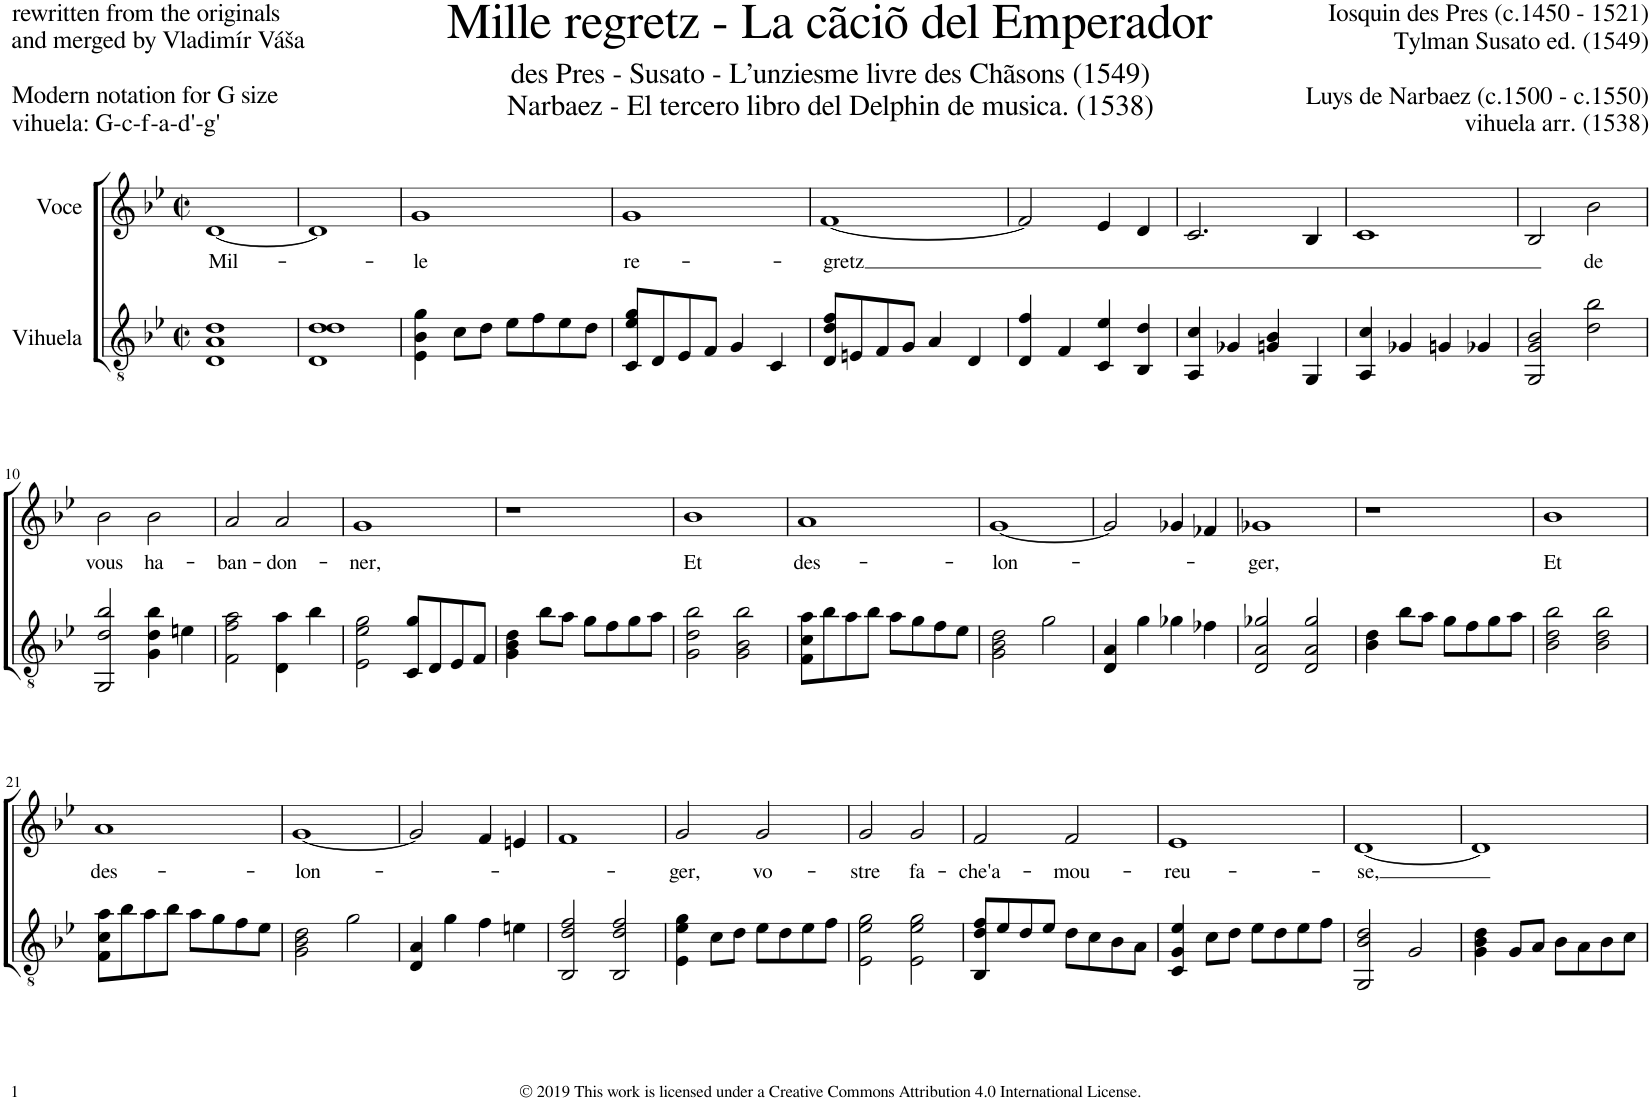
**kern	**kern	**text
*part2	*part1	*part1
*staff2	*staff1	*staff1
*I"Vihuela	*I"Voce	*
*clefGv2	*clefG2	*
*k[b-e-]	*k[b-e-]	*
*M2/2	*M2/2	*
*met(c|)	*met(c|)	*
=1	=1	=1
!	!	!LO:LY:b
1D 1A 1d	[1d	Mil-
=2	=2	=2
1D 1d 1d	1d]	.
=3	=3	=3
!	!	!LO:LY:b
4E-\ 4B-\ 4g\	1g	-le
8c\L	.	.
8d\J	.	.
8e-\L	.	.
8f\	.	.
8e-\	.	.
8d\J	.	.
=4	=4	=4
!	!	!LO:LY:b
8C/ 8e-/ 8g/L	1g	re-
8D/	.	.
8E-/	.	.
8F/J	.	.
4G/	.	.
4C/	.	.
=5	=5	=5
!	!	!LO:LY:b
8D/ 8d/ 8f/L	[1f	-gretz
8En/	.	.
8F/	.	.
8G/J	.	.
4A/	.	.
4D/	.	.
=6	=6	=6
4D/ 4f/	2f/]	.
4F/	.	.
4C/ 4e-/	4e-/	.
4BB-/ 4d/	4d/	.
=7	=7	=7
4AA/ 4c/	2.c/	.
4G-X/	.	.
4Gn/ 4B-/	.	.
4GG/	4B-/	.
=8	=8	=8
4AA/ 4c/	1c	.
4G-X/	.	.
4Gn/	.	.
4G-X/	.	.
=9	=9	=9
2GG/ 2G/ 2B-/	2B-/	.
!	!	!LO:LY:b
2d\ 2b-\	2b-\	de
!!LO:LB:g=z
=10	=10	=10
!	!	!LO:LY:b
2GG/ 2d/ 2b-/	2b-\	vous
!	!	!LO:LY:b
4G\ 4d\ 4b-\	2b-\	ha-
4en\	.	.
=11	=11	=11
!	!	!LO:LY:b
2F\ 2f\ 2a\	2a/	-ban-
!	!	!LO:LY:b
4D\ 4a\	2a/	-don-
4b-\	.	.
=12	=12	=12
!	!	!LO:LY:b
2E-\ 2e-\ 2g\	1g	-ner,
8C/ 8g/L	.	.
8D/	.	.
8E-/	.	.
8F/J	.	.
=13	=13	=13
4G\ 4B-\ 4d\	1r	.
8b-\L	.	.
8a\J	.	.
8g\L	.	.
8f\	.	.
8g\	.	.
8a\J	.	.
=14	=14	=14
!	!	!LO:LY:b
2G\ 2d\ 2b-\	1b-	Et
2G\ 2B-\ 2b-\	.	.
=15	=15	=15
!	!	!LO:LY:b
8F\ 8c\ 8a\L	1a	des-
8b-\	.	.
8a\	.	.
8b-\J	.	.
8a\L	.	.
8g\	.	.
8f\	.	.
8e-\J	.	.
=16	=16	=16
!	!	!LO:LY:b
2G\ 2B-\ 2d\	[1g	-lon-
2g\	.	.
=17	=17	=17
4D/ 4A/	2g/]	.
4g\	.	.
4g-X\	4g-X/	.
4f-X\	4f-X/	.
=18	=18	=18
!	!	!LO:LY:b
2D/ 2A/ 2g-X/	1g-X	-ger,
2D/ 2A/ 2g-/	.	.
=19	=19	=19
4B-\ 4d\	1r	.
8b-\L	.	.
8a\J	.	.
8g\L	.	.
8f\	.	.
8g\	.	.
8a\J	.	.
=20	=20	=20
!	!	!LO:LY:b
2B-\ 2d\ 2b-\	1b-	Et
2B-\ 2d\ 2b-\	.	.
!!LO:LB:g=z
=21	=21	=21
!	!	!LO:LY:b
8F\ 8c\ 8a\L	1a	des-
8b-\	.	.
8a\	.	.
8b-\J	.	.
8a\L	.	.
8g\	.	.
8f\	.	.
8e-\J	.	.
=22	=22	=22
!	!	!LO:LY:b
2G\ 2B-\ 2d\	[1g	-lon-
2g\	.	.
=23	=23	=23
4D/ 4A/	2g/]	.
4g\	.	.
4f\	4f/	.
4en\	4en/	.
=24	=24	=24
2BB-/ 2d/ 2f/	1f	.
2BB-/ 2d/ 2f/	.	.
=25	=25	=25
!	!	!LO:LY:b
4E-\ 4e-\ 4g\	2g/	-ger,
8c\L	.	.
8d\J	.	.
!	!	!LO:LY:b
8e-\L	2g/	vo-
8d\	.	.
8e-\	.	.
8f\J	.	.
=26	=26	=26
!	!	!LO:LY:b
2E-\ 2e-\ 2g\	2g/	-stre
!	!	!LO:LY:b
2E-\ 2e-\ 2g\	2g/	fa-
=27	=27	=27
!	!	!LO:LY:b
8BB-/ 8d/ 8f/L	2f/	-che'a-
8e-/	.	.
8d/	.	.
8e-/J	.	.
!	!	!LO:LY:b
8d\L	2f/	-mou-
8c\	.	.
8B-\	.	.
8A\J	.	.
=28	=28	=28
!	!	!LO:LY:b
4C/ 4G/ 4e-/	1e-	-reu-
8c\L	.	.
8d\J	.	.
8e-\L	.	.
8d\	.	.
8e-\	.	.
8f\J	.	.
=29	=29	=29
!	!	!LO:LY:b
2GG/ 2B-/ 2d/	[1d	-se,
2G/	.	.
=30	=30	=30
4G\ 4B-\ 4d\	1d]	.
8G/L	.	.
8A/J	.	.
8B-\L	.	.
8A\	.	.
8B-\	.	.
8c\J	.	.
=	=	=
*-	*-	*-
